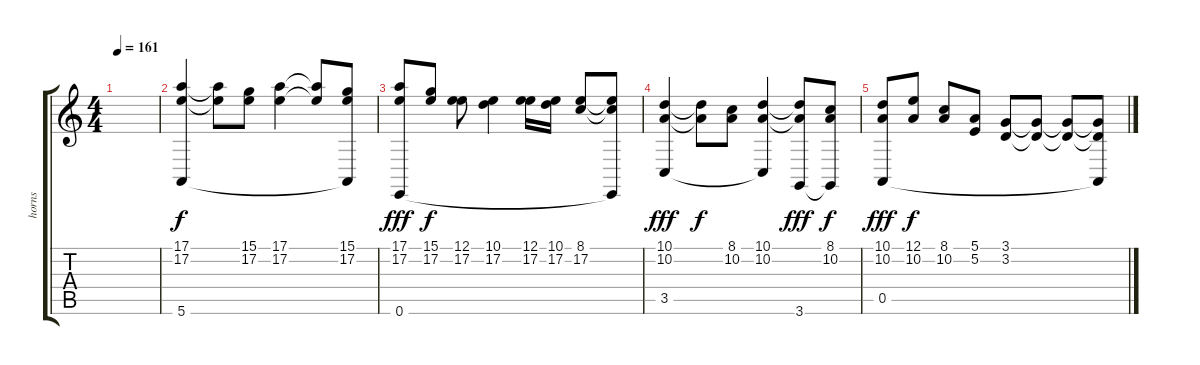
\track ("horns" "horns") {instrument trumpet}
\staff {score tabs}
\tuning (E4 B3 G3 D3 A2 E2) {hide}
\ts (4 4)
\tempo 161
\clef g2
\ks c
|
(17.1 17.2 5.6).4 (17.1{t} 17.2{t}).8{dy f} (15.1 17.2).8 (17.1 17.2).4 (17.1{t} 17.2{t}).8 (15.1 17.2 5.6{t}).8 |
(17.1 17.2 0.6).8{dy fff} (15.1 17.2).8{dy f} (12.1 17.2).8 (10.1 17.2).4 (12.1 17.2).16 (10.1 17.2).16 (8.1 17.2).8 (8.1{t} 17.2{t} 0.6{t}).8 |
(10.1 10.2 3.5).4{dy fff} (10.1{t} 10.2{t}).8{dy f} (8.1 10.2).8 (10.1 10.2 3.5{t}).4 (10.1{t} 10.2{t} 3.6).8{dy fff} (8.1 10.2 3.6{t}).8{dy f} |
(10.1 10.2 0.5).8{dy fff} (12.1 10.2).8{dy f} (8.1 10.2).8 (5.1 5.2).8 (3.1 3.2).8 (3.1{t} 3.2{t}).8 (3.1{t} 3.2{t}).8 (3.1{t} 3.2{t} 0.5{t}).8
